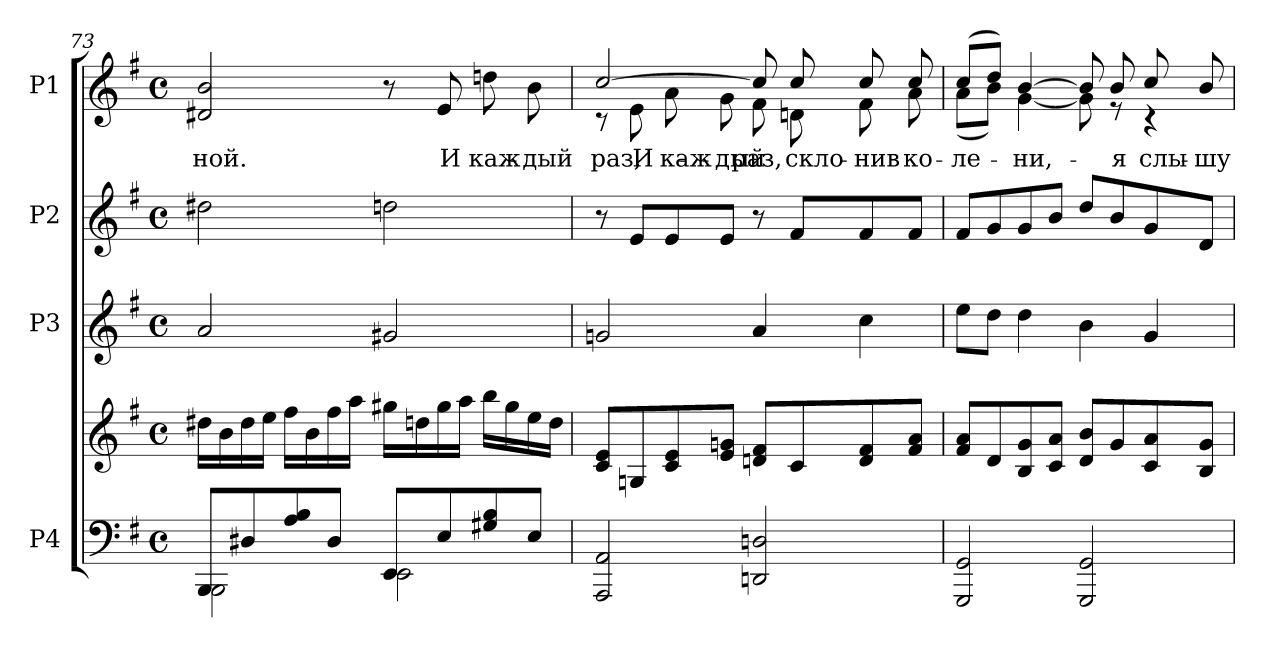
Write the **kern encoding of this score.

**kern	**kern	**kern	**kern	**kern	**text
*part4	*part4	*part3	*part2	*part1	*part1
*staff5	*staff4	*staff3	*staff2	*staff1	*staff1
*I"P4	*	*I"P3	*I"P2	*I"P1	*
*clefF4	*clefG2	*clefG2	*clefG2	*clefG2	*
*k[f#]	*k[f#]	*k[f#]	*k[f#]	*k[f#]	*
*G:	*G:	*G:	*G:	*G:	*
*M4/4	*M4/4	*M4/4	*M4/4	*M4/4	*
*met(c)	*met(c)	*met(c)	*met(c)	*met(c)	*
=73	=73	=73	=73	=73	=73
*^	*	*	*	*	*
!	!	!	!	!	!	!LO:LY:b:color=#000000
8BBBi/L	2BBBi\	16dd#Xi\LL	2ai/	2dd#Xi\	2d#Xi/ 2bi	-ной.
.	.	16bi\	.	.	.	.
8D#Xi/	.	16dd#i\	.	.	.	.
.	.	16eei\JJ	.	.	.	.
8Ai/ 8Bi	.	16ff#i\LL	.	.	.	.
.	.	16bi\	.	.	.	.
8D#i/J	.	16ff#i\	.	.	.	.
.	.	16aai\JJ	.	.	.	.
8EEi/L	2EEi\	16gg#Xi\LL	2g#Xi/	2ddni\	8r	.
.	.	16ddni\	.	.	.	.
!	!	!	!	!	!	!LO:LY:b:color=#000000
8Ei/	.	16gg#i\	.	.	8ei/	И
.	.	16aai\JJ	.	.	.	.
!	!	!	!	!	!	!LO:LY:b:color=#000000
8G#Xi/ 8Bi	.	16bbi\LL	.	.	8ddni\	каж-
.	.	16gg#i\	.	.	.	.
!	!	!	!	!	!	!LO:LY:b:color=#000000
8Ei/J	.	16eei\	.	.	8bi\	-дый
.	.	16ddi\JJ	.	.	.	.
*v	*v	*	*	*	*	*
!!LO:PB:g=z
=74	=74	=74	=74	=74	=74
!	!	!	!	!	!LO:LY:b:color=#000000
*	*	*	*	*^	*
2AAAi/ 2AAi	8ci/ 8eiL	2gni/	8r	[>2cci/	8r	раз,-
!	!	!	!	!	!	!LO:LY:b:color=#000000
.	8Gni/	.	8ei/L	.	8ei\	И
!	!	!	!	!	!	!LO:LY:b:color=#000000
.	8ci/ 8ei	.	8ei/	.	8ai\	каж-
!	!	!	!	!	!	!LO:LY:b:color=#000000
.	8ei/ 8gniJ	.	8ei/J	.	8gi\	-дый
!	!	!	!	!	!	!LO:LY:b:color=#000000
2DDni/ 2Dni	8dni/ 8f#iL	4ai/	8r	8cci/]	8f#i\	раз,
!	!	!	!	!	!	!LO:LY:b:color=#000000
!	!	!	!	!	!	!LO:LY:b:color=#000000
.	8ci/	.	8f#i/L	8cci/	8dni\	скло-
!	!	!	!	!	!	!LO:LY:b:color=#000000
!	!	!	!	!	!	!LO:LY:b:color=#000000
.	8di/ 8f#i	4cci\	8f#i/	8cci/	8f#i\	-нив
!	!	!	!	!	!	!LO:LY:b:color=#000000
!	!	!	!	!	!	!LO:LY:b:color=#000000
.	8f#i/ 8aiJ	.	8f#i/J	8cci/	8ai\	ко-
=75	=75	=75	=75	=75	=75	=75
!	!	!	!	!	!	!LO:LY:b:color=#000000
!	!	!	!	!	!	!LO:LY:b:color=#000000
2GGGi/ 2GGi	8f#i/ 8aiL	8eei\L	8f#i/L	(8cci/L	(8ai\L	-ле-
.	8di/	8ddi\J	8gi/	8ddi/J)	8bi\J)	.
!	!	!	!	!	!	!LO:LY:b:color=#000000
!	!	!	!	!	!	!LO:LY:b:color=#000000
.	8Bi/ 8gi	4ddi\	8gi/	[>4bi/	[<4gi\	-ни,-
.	8ci/ 8aiJ	.	8bi/J	.	.	.
2GGGi/ 2GGi	8di/ 8biL	4bi\	8ddi/L	8bi/]	8gi\]	.
!	!	!	!	!	!	!LO:LY:b:color=#000000
.	8gi/	.	8bi/	8bi/	8r	-я
!	!	!	!	!	!	!LO:LY:b:color=#000000
.	8ci/ 8ai	4gi/	8gi/	8cci/	4r	слы-
!	!	!	!	!	!	!LO:LY:b:color=#000000
.	8Bi/ 8giJ	.	8di/J	8bi/	.	-шу
*	*	*	*	*v	*v	*
=	=	=	=	=	=
*-	*-	*-	*-	*-	*-
